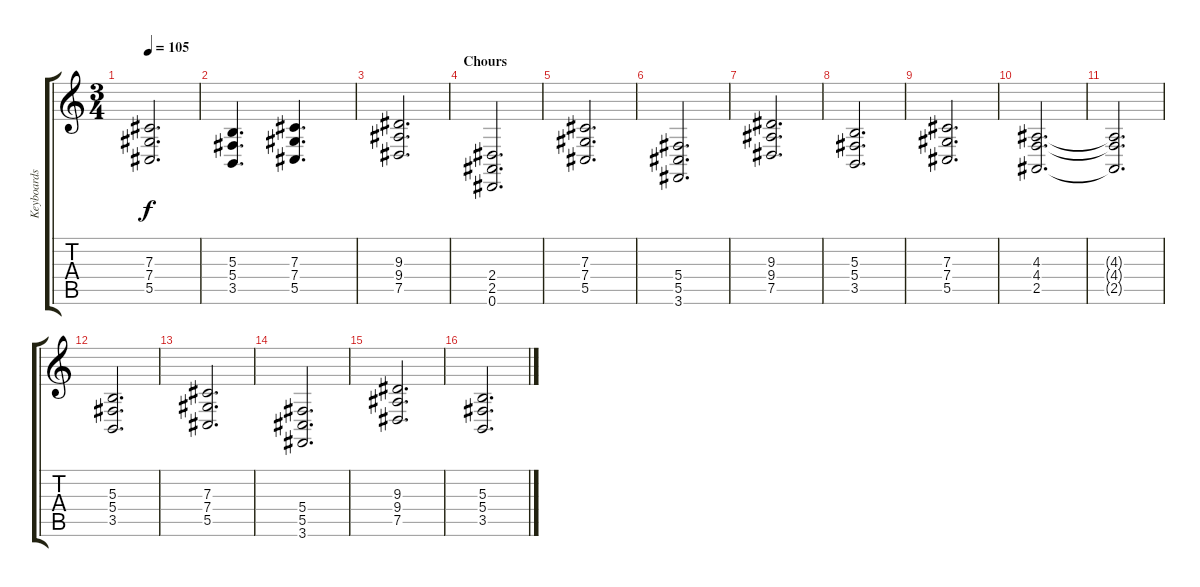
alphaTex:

\track ("Keyboards" "Keyboards") {instrument drawbarorgan}
\staff {score tabs}
\tuning (Eb4 Bb3 Gb3 Db3 Ab2 Eb2) {hide}
\ts (3 4)
\tempo 105
\clef g2
\ks c
(7.3 7.4 5.5).2{d dy f} |
(5.3 5.4 3.5).4{d} (7.3 7.4 5.5).4{d} |
(9.3 9.4 7.5).2{d} |
\section ("" "Chours")
(2.4 2.5 0.6).2{d volume 5 instrument choiraahs} |
(7.3 7.4 5.5).2{d} |
(5.4 5.5 3.6).2{d} |
(9.3 9.4 7.5).2{d} |
(5.3 5.4 3.5).2{d} |
(7.3 7.4 5.5).2{d} |
(4.3 4.4 2.5).2{d} |
(4.3{t} 4.4{t} 2.5{t}).2{d} |
(5.3 5.4 3.5).2{d} |
(7.3 7.4 5.5).2{d} |
(5.4 5.5 3.6).2{d} |
(9.3 9.4 7.5).2{d} |
(5.3 5.4 3.5).2{d}
